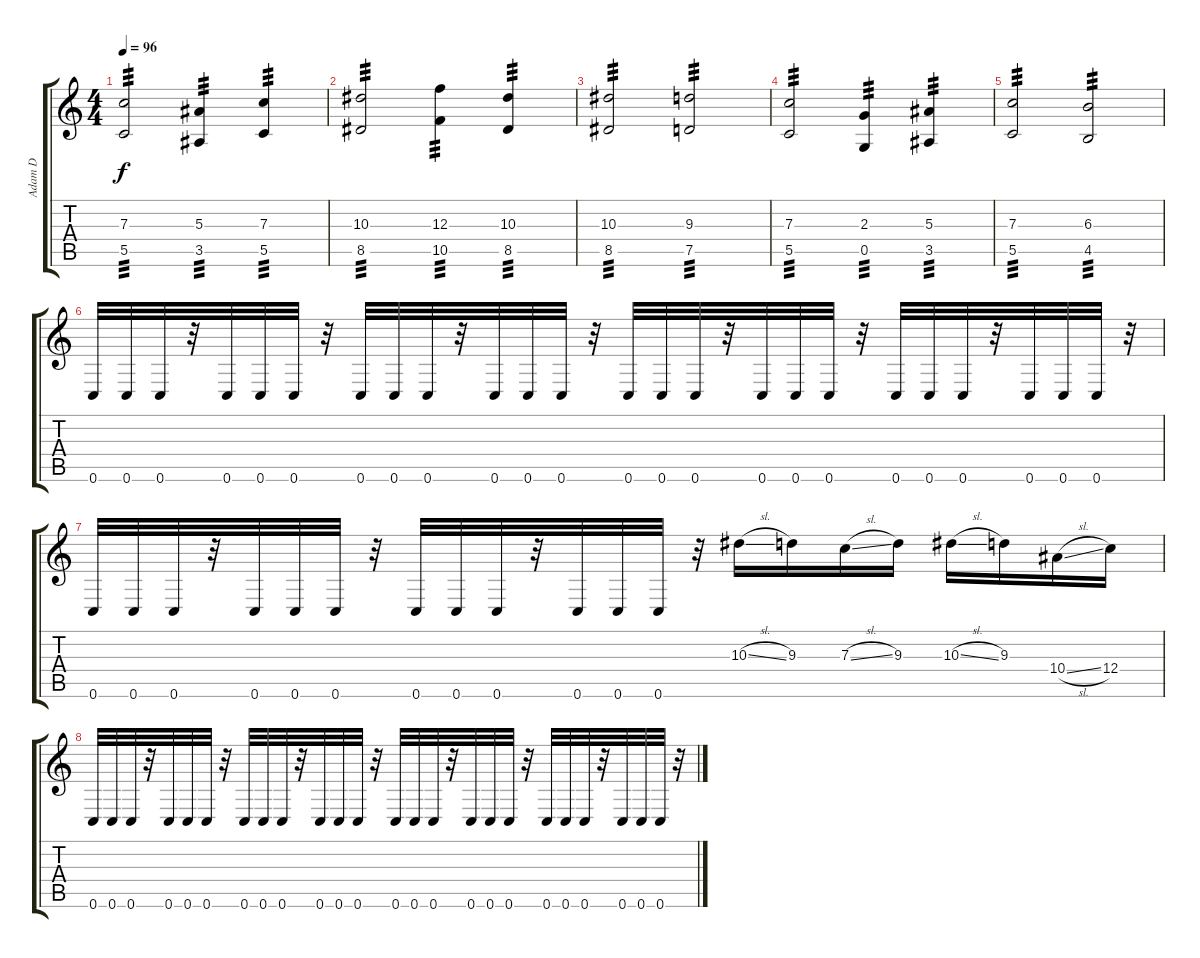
\track ("Adam D" "Adam D") {instrument distortionguitar}
\staff {score tabs}
\tuning (D4 A3 F3 C3 G2 C2) {hide}
\ts (4 4)
\tempo 96
\clef g2
\ks c
(7.3 5.5).2{tp 3 dy f} (5.3 3.5).4{tp 3} (7.3 5.5).4{tp 3} |
(10.3 8.5).2{tp 3} (12.3 10.5).4{tp 3} (10.3 8.5).4{tp 3} |
(10.3 8.5).2{tp 3} (9.3 7.5).2{tp 3} |
(7.3 5.5).2{tp 3} (2.3 0.5).4{tp 3} (5.3 3.5).4{tp 3} |
(7.3 5.5).2{tp 3} (6.3 4.5).2{tp 3} |
0.6.32 0.6.32 0.6.32 r.32 0.6.32 0.6.32 0.6.32 r.32 0.6.32 0.6.32 0.6.32 r.32 0.6.32 0.6.32 0.6.32 r.32 0.6.32 0.6.32 0.6.32 r.32 0.6.32 0.6.32 0.6.32 r.32 0.6.32 0.6.32 0.6.32 r.32 0.6.32 0.6.32 0.6.32 r.32 |
0.6.32 0.6.32 0.6.32 r.32 0.6.32 0.6.32 0.6.32 r.32 0.6.32 0.6.32 0.6.32 r.32 0.6.32 0.6.32 0.6.32 r.32 10.3{sl}.16 9.3.16 7.3{sl}.16 9.3.16 10.3{sl}.16 9.3.16 10.4{sl}.16 12.4.16 |
0.6.32 0.6.32 0.6.32 r.32 0.6.32 0.6.32 0.6.32 r.32 0.6.32 0.6.32 0.6.32 r.32 0.6.32 0.6.32 0.6.32 r.32 0.6.32 0.6.32 0.6.32 r.32 0.6.32 0.6.32 0.6.32 r.32 0.6.32 0.6.32 0.6.32 r.32 0.6.32 0.6.32 0.6.32 r.32
